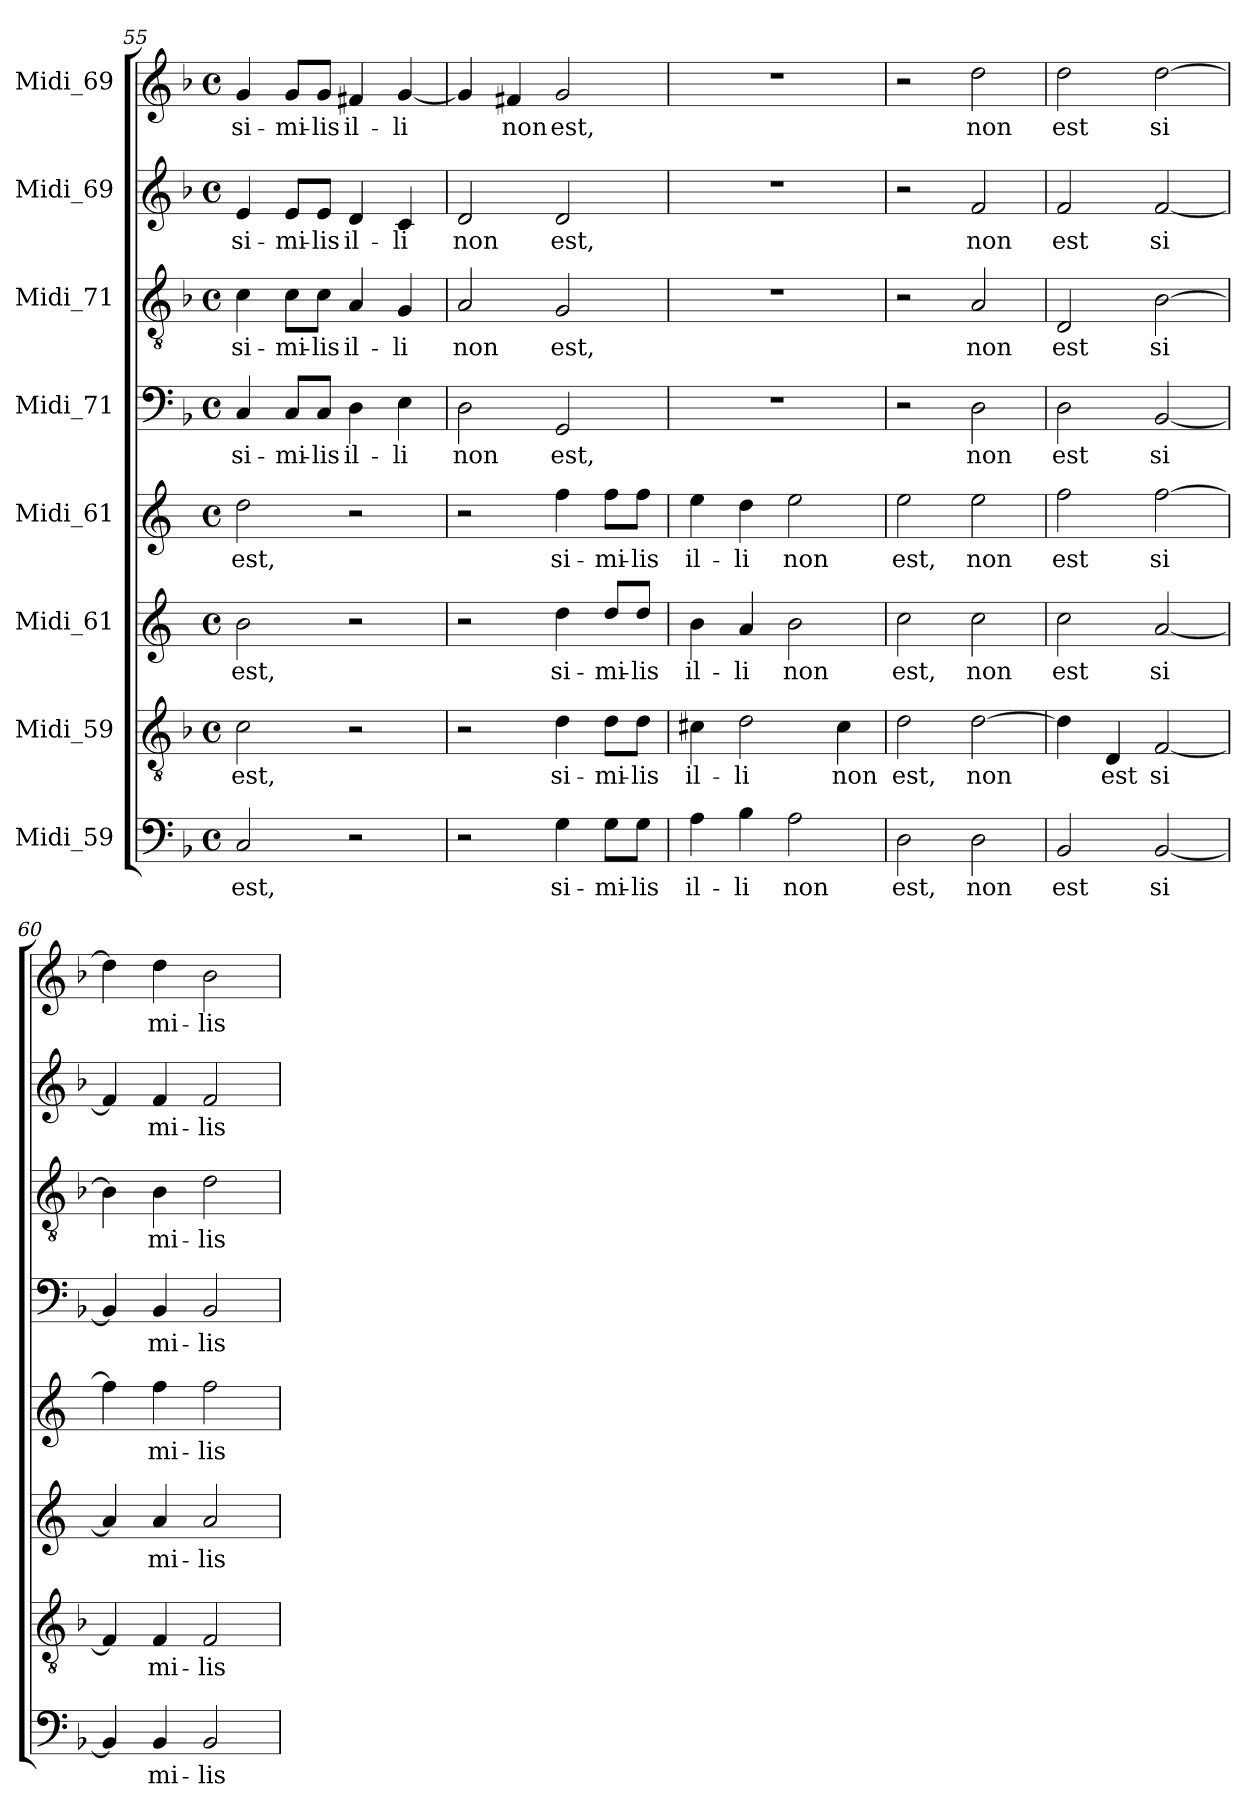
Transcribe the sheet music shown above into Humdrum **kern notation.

**kern	**text	**kern	**text	**kern	**text	**kern	**text	**kern	**text	**kern	**text	**kern	**text	**kern	**text
*part8	*part8	*part7	*part7	*part6	*part6	*part5	*part5	*part4	*part4	*part3	*part3	*part2	*part2	*part1	*part1
*staff8	*staff8	*staff7	*staff7	*staff6	*staff6	*staff5	*staff5	*staff4	*staff4	*staff3	*staff3	*staff2	*staff2	*staff1	*staff1
*I"Midi_59	*	*I"Midi_59	*	*I"Midi_61	*	*I"Midi_61	*	*I"Midi_71	*	*I"Midi_71	*	*I"Midi_69	*	*I"Midi_69	*
!!LO:LB:g=z
*clefF4	*	*clefGv2	*	*clefG2	*	*clefG2	*	*clefF4	*	*clefGv2	*	*clefG2	*	*clefG2	*
*	*	*	*	*ITrd4c7	*	*ITrd4c7	*	*	*	*	*	*	*	*	*
*k[b-]	*	*k[b-]	*	*k[b-]	*	*k[b-]	*	*k[b-]	*	*k[b-]	*	*k[b-]	*	*k[b-]	*
*F:	*	*F:	*	*F:	*	*F:	*	*F:	*	*F:	*	*F:	*	*F:	*
*M4/4	*	*M4/4	*	*M4/4	*	*M4/4	*	*M4/4	*	*M4/4	*	*M4/4	*	*M4/4	*
*met(c)	*	*met(c)	*	*met(c)	*	*met(c)	*	*met(c)	*	*met(c)	*	*met(c)	*	*met(c)	*
=55	=55	=55	=55	=55	=55	=55	=55	=55	=55	=55	=55	=55	=55	=55	=55
!	!LO:LY:b	!	!LO:LY:b	!	!LO:LY:b	!	!LO:LY:b	!	!LO:LY:b	!	!LO:LY:b	!	!LO:LY:b	!	!LO:LY:b
2C	est,	2c	est,	2e	est,	2g	est,	4C	si-	4c	si-	4e	si-	4g	si-
!	!	!	!	!	!	!	!	!	!LO:LY:b	!	!LO:LY:b	!	!LO:LY:b	!	!LO:LY:b
.	.	.	.	.	.	.	.	8C/L	-mi-	8c\L	-mi-	8e/L	-mi-	8g/L	-mi-
!	!	!	!	!	!	!	!	!	!LO:LY:b	!	!LO:LY:b	!	!LO:LY:b	!	!LO:LY:b
.	.	.	.	.	.	.	.	8C/J	-lis	8c\J	-lis	8e/J	-lis	8g/J	-lis
!	!	!	!	!	!	!	!	!	!LO:LY:b	!	!LO:LY:b	!	!LO:LY:b	!	!LO:LY:b
2r	.	2r	.	2r	.	2r	.	4D	il-	4A	il-	4d	il-	4f#X	il-
!	!	!	!	!	!	!	!	!	!LO:LY:b	!	!LO:LY:b	!	!LO:LY:b	!	!LO:LY:b
.	.	.	.	.	.	.	.	4E	-li	4G	-li	4c	-li	[4g	-li
=56	=56	=56	=56	=56	=56	=56	=56	=56	=56	=56	=56	=56	=56	=56	=56
!	!	!	!	!	!	!	!	!	!LO:LY:b	!	!LO:LY:b	!	!LO:LY:b	!	!
2r	.	2r	.	2r	.	2r	.	2D	non	2A	non	2d	non	4g]	.
!	!	!	!	!	!	!	!	!	!	!	!	!	!	!	!LO:LY:b
.	.	.	.	.	.	.	.	.	.	.	.	.	.	4f#	non
!	!LO:LY:b	!	!LO:LY:b	!	!LO:LY:b	!	!LO:LY:b	!	!LO:LY:b	!	!LO:LY:b	!	!LO:LY:b	!	!LO:LY:b
4G	si-	4d	si-	4g	si-	4b-	si-	2GG	est,	2G	est,	2d	est,	2g	est,
!	!LO:LY:b	!	!LO:LY:b	!	!LO:LY:b	!	!LO:LY:b	!	!	!	!	!	!	!	!
8G\L	-mi-	8d\L	-mi-	8g/L	-mi-	8b-\L	-mi-	.	.	.	.	.	.	.	.
!	!LO:LY:b	!	!LO:LY:b	!	!LO:LY:b	!	!LO:LY:b	!	!	!	!	!	!	!	!
8G\J	-lis	8d\J	-lis	8g/J	-lis	8b-\J	-lis	.	.	.	.	.	.	.	.
=57	=57	=57	=57	=57	=57	=57	=57	=57	=57	=57	=57	=57	=57	=57	=57
!	!LO:LY:b	!	!LO:LY:b	!	!LO:LY:b	!	!LO:LY:b	!	!	!	!	!	!	!	!
4A	il-	4c#X	il-	4e	il-	4a	il-	1r	.	1r	.	1r	.	1r	.
!	!LO:LY:b	!	!LO:LY:b	!	!LO:LY:b	!	!LO:LY:b	!	!	!	!	!	!	!	!
4B-	-li	2d	-li	4d	-li	4g	-li	.	.	.	.	.	.	.	.
!	!LO:LY:b	!	!	!	!LO:LY:b	!	!LO:LY:b	!	!	!	!	!	!	!	!
2A	non	.	.	2e	non	2a	non	.	.	.	.	.	.	.	.
!	!	!	!LO:LY:b	!	!	!	!	!	!	!	!	!	!	!	!
.	.	4c#	non	.	.	.	.	.	.	.	.	.	.	.	.
=58	=58	=58	=58	=58	=58	=58	=58	=58	=58	=58	=58	=58	=58	=58	=58
!	!LO:LY:b	!	!LO:LY:b	!	!LO:LY:b	!	!LO:LY:b	!	!	!	!	!	!	!	!
2D	est,	2d	est,	2f	est,	2a	est,	2r	.	2r	.	2r	.	2r	.
!	!LO:LY:b	!	!LO:LY:b	!	!LO:LY:b	!	!LO:LY:b	!	!LO:LY:b	!	!LO:LY:b	!	!LO:LY:b	!	!LO:LY:b
2D	non	[2d	non	2f	non	2a	non	2D	non	2A	non	2f	non	2dd	non
=59	=59	=59	=59	=59	=59	=59	=59	=59	=59	=59	=59	=59	=59	=59	=59
!	!LO:LY:b	!	!	!	!LO:LY:b	!	!LO:LY:b	!	!LO:LY:b	!	!LO:LY:b	!	!LO:LY:b	!	!LO:LY:b
2BB-	est	4d]	.	2f	est	2b-	est	2D	est	2D	est	2f	est	2dd	est
!	!	!	!LO:LY:b	!	!	!	!	!	!	!	!	!	!	!	!
.	.	4D	est	.	.	.	.	.	.	.	.	.	.	.	.
!	!LO:LY:b	!	!LO:LY:b	!	!LO:LY:b	!	!LO:LY:b	!	!LO:LY:b	!	!LO:LY:b	!	!LO:LY:b	!	!LO:LY:b
[2BB-	si	[2F	si	[2d	si	[2b-	si	[2BB-	si	[2B-	si	[2f	si	[2dd	si
=60	=60	=60	=60	=60	=60	=60	=60	=60	=60	=60	=60	=60	=60	=60	=60
4BB-]	.	4F]	.	4d]	.	4b-]	.	4BB-]	.	4B-]	.	4f]	.	4dd]	.
!	!LO:LY:b	!	!LO:LY:b	!	!LO:LY:b	!	!LO:LY:b	!	!LO:LY:b	!	!LO:LY:b	!	!LO:LY:b	!	!LO:LY:b
4BB-	mi-	4F	mi-	4d	mi-	4b-	mi-	4BB-	mi-	4B-	mi-	4f	mi-	4dd	mi-
!	!LO:LY:b	!	!LO:LY:b	!	!LO:LY:b	!	!LO:LY:b	!	!LO:LY:b	!	!LO:LY:b	!	!LO:LY:b	!	!LO:LY:b
2BB-	-lis	2F	-lis	2d	-lis	2b-	-lis	2BB-	-lis	2d	-lis	2f	-lis	2b-	-lis
=	=	=	=	=	=	=	=	=	=	=	=	=	=	=	=
*-	*-	*-	*-	*-	*-	*-	*-	*-	*-	*-	*-	*-	*-	*-	*-
